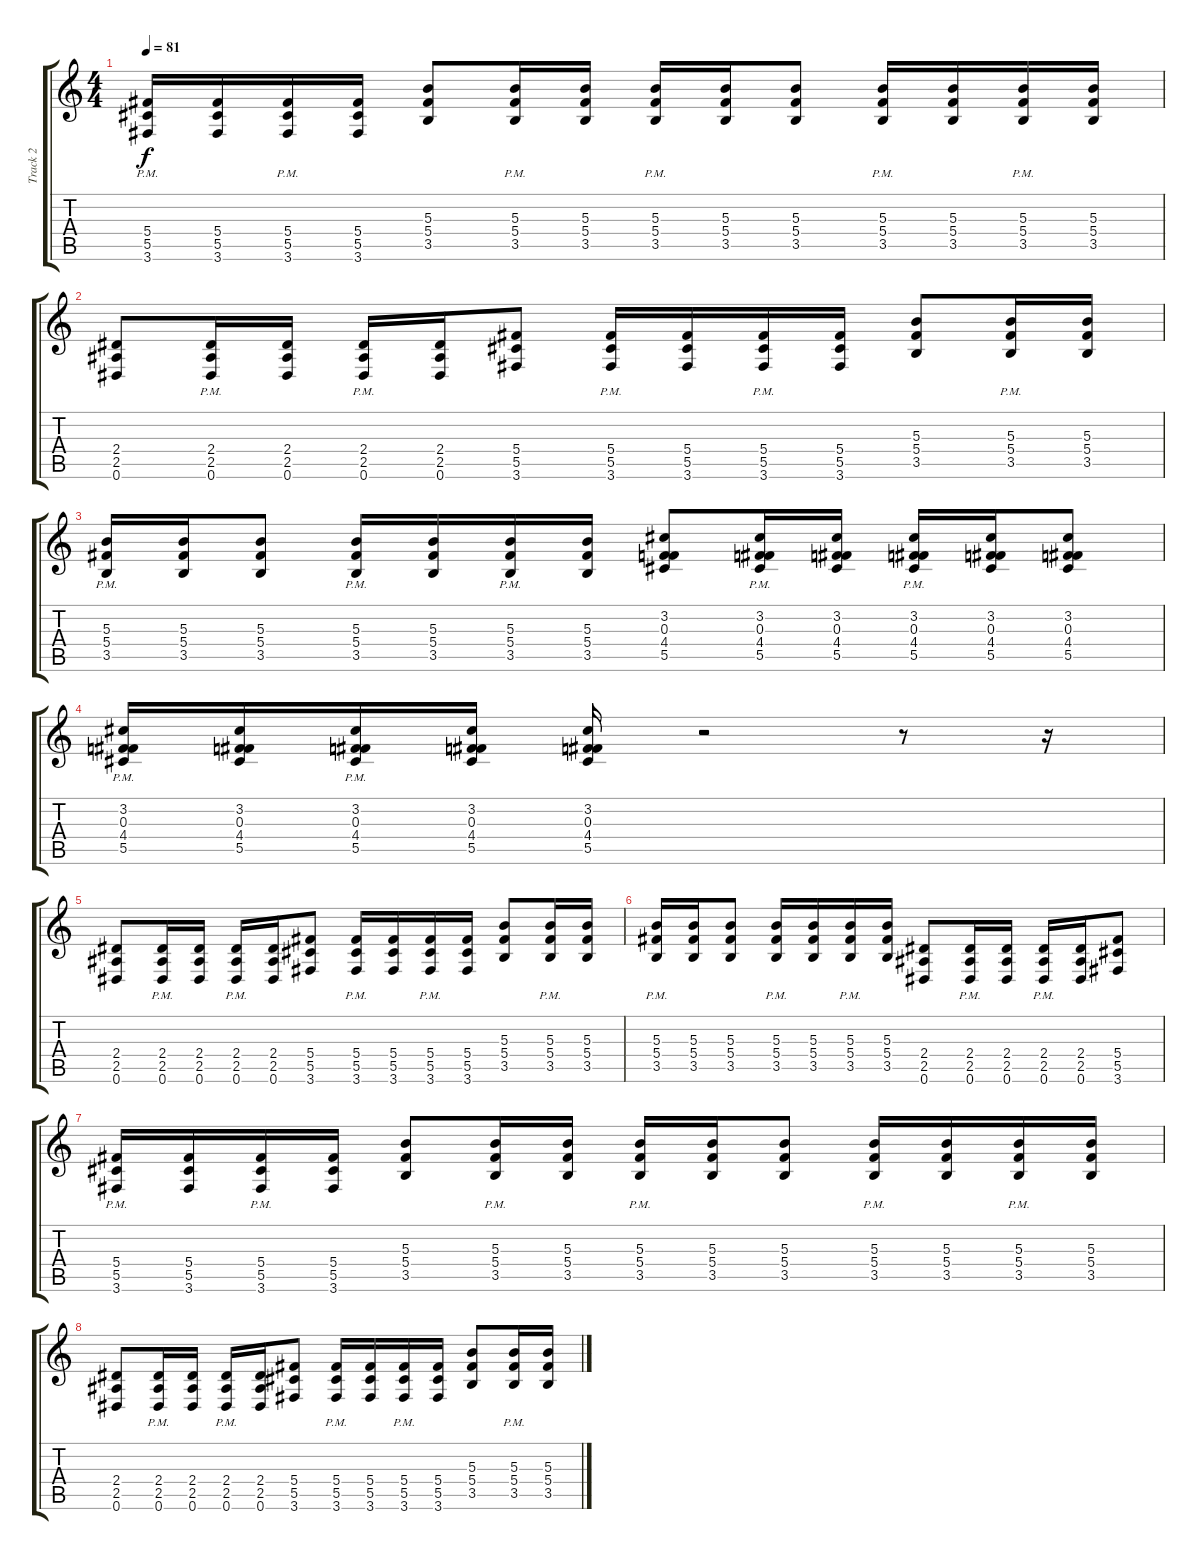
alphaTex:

\track ("Track 2" "Track 2") {instrument acousticguitarsteel}
\staff {score tabs}
\tuning (Eb4 Bb3 Gb3 Db3 Ab2 Eb2) {hide}
\ts (4 4)
\tempo 81
\clef g2
\ks c
(5.4{pm} 5.5{pm} 3.6{pm}).16{dy f} (5.4 5.5 3.6).16 (5.4{pm} 5.5{pm} 3.6{pm}).16 (5.4 5.5 3.6).16 (5.3 5.4 3.5).8 (5.3{pm} 5.4{pm} 3.5{pm}).16 (5.3 5.4 3.5).16 (5.3{pm} 5.4{pm} 3.5{pm}).16 (5.3 5.4 3.5).16 (5.3 5.4 3.5).8 (5.3{pm} 5.4{pm} 3.5{pm}).16 (5.3 5.4 3.5).16 (5.3{pm} 5.4{pm} 3.5{pm}).16 (5.3 5.4 3.5).16 |
(2.4 2.5 0.6).8 (2.4{pm} 2.5{pm} 0.6{pm}).16 (2.4 2.5 0.6).16 (2.4{pm} 2.5{pm} 0.6{pm}).16 (2.4 2.5 0.6).16 (5.4 5.5 3.6).8 (5.4{pm} 5.5{pm} 3.6{pm}).16 (5.4 5.5 3.6).16 (5.4{pm} 5.5{pm} 3.6{pm}).16 (5.4 5.5 3.6).16 (5.3 5.4 3.5).8 (5.3{pm} 5.4{pm} 3.5{pm}).16 (5.3 5.4 3.5).16 |
(5.3{pm} 5.4{pm} 3.5{pm}).16 (5.3 5.4 3.5).16 (5.3 5.4 3.5).8 (5.3{pm} 5.4{pm} 3.5{pm}).16 (5.3 5.4 3.5).16 (5.3{pm} 5.4{pm} 3.5{pm}).16 (5.3 5.4 3.5).16 (3.2 0.3 4.4 5.5).8 (3.2{pm} 0.3{pm} 4.4{pm} 5.5{pm}).16 (3.2 0.3 4.4 5.5).16 (3.2{pm} 0.3{pm} 4.4{pm} 5.5{pm}).16 (3.2 0.3 4.4 5.5).16 (3.2 0.3 4.4 5.5).8 |
(3.2{pm} 0.3{pm} 4.4{pm} 5.5{pm}).16 (3.2 0.3 4.4 5.5).16 (3.2{pm} 0.3{pm} 4.4{pm} 5.5{pm}).16 (3.2 0.3 4.4 5.5).16 (3.2 0.3 4.4 5.5).16 r.2 r.8 r.16 |
(2.4 2.5 0.6).8 (2.4{pm} 2.5{pm} 0.6{pm}).16 (2.4 2.5 0.6).16 (2.4{pm} 2.5{pm} 0.6{pm}).16 (2.4 2.5 0.6).16 (5.4 5.5 3.6).8 (5.4{pm} 5.5{pm} 3.6{pm}).16 (5.4 5.5 3.6).16 (5.4{pm} 5.5{pm} 3.6{pm}).16 (5.4 5.5 3.6).16 (5.3 5.4 3.5).8 (5.3{pm} 5.4{pm} 3.5{pm}).16 (5.3 5.4 3.5).16 |
(5.3{pm} 5.4{pm} 3.5{pm}).16 (5.3 5.4 3.5).16 (5.3 5.4 3.5).8 (5.3{pm} 5.4{pm} 3.5{pm}).16 (5.3 5.4 3.5).16 (5.3{pm} 5.4{pm} 3.5{pm}).16 (5.3 5.4 3.5).16 (2.4 2.5 0.6).8 (2.4{pm} 2.5{pm} 0.6{pm}).16 (2.4 2.5 0.6).16 (2.4{pm} 2.5{pm} 0.6{pm}).16 (2.4 2.5 0.6).16 (5.4 5.5 3.6).8 |
(5.4{pm} 5.5{pm} 3.6{pm}).16 (5.4 5.5 3.6).16 (5.4{pm} 5.5{pm} 3.6{pm}).16 (5.4 5.5 3.6).16 (5.3 5.4 3.5).8 (5.3{pm} 5.4{pm} 3.5{pm}).16 (5.3 5.4 3.5).16 (5.3{pm} 5.4{pm} 3.5{pm}).16 (5.3 5.4 3.5).16 (5.3 5.4 3.5).8 (5.3{pm} 5.4{pm} 3.5{pm}).16 (5.3 5.4 3.5).16 (5.3{pm} 5.4{pm} 3.5{pm}).16 (5.3 5.4 3.5).16 |
(2.4 2.5 0.6).8 (2.4{pm} 2.5{pm} 0.6{pm}).16 (2.4 2.5 0.6).16 (2.4{pm} 2.5{pm} 0.6{pm}).16 (2.4 2.5 0.6).16 (5.4 5.5 3.6).8 (5.4{pm} 5.5{pm} 3.6{pm}).16 (5.4 5.5 3.6).16 (5.4{pm} 5.5{pm} 3.6{pm}).16 (5.4 5.5 3.6).16 (5.3 5.4 3.5).8 (5.3{pm} 5.4{pm} 3.5{pm}).16 (5.3 5.4 3.5).16
